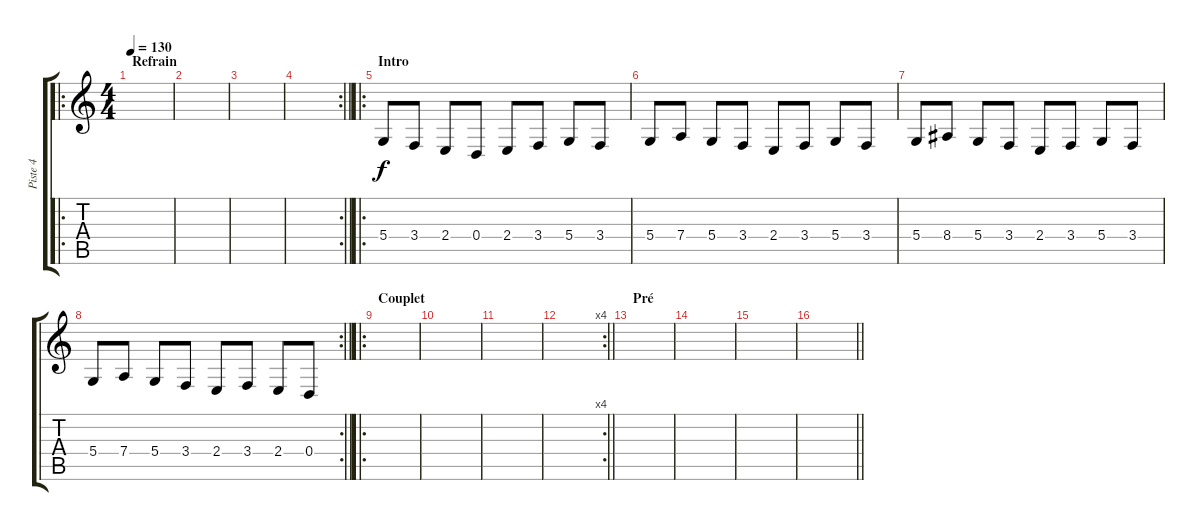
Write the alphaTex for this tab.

\track ("Piste 4" "Piste 4") {instrument flute}
\staff {score tabs}
\tuning (E4 B3 G3 D3 A2 E2) {hide}
\ro
\ts (4 4)
\section ("" "Refrain")
\tempo 130
\clef g2
\ks c
|
|
|
\rc 2
\barLineRight lightlight
|
\ro
\section ("" "Intro")
5.4.8 3.4.8 2.4.8 0.4.8 2.4.8 3.4.8 5.4.8 3.4.8 |
5.4.8 7.4.8 5.4.8 3.4.8 2.4.8 3.4.8 5.4.8 3.4.8 |
5.4.8 8.4.8 5.4.8 3.4.8 2.4.8 3.4.8 5.4.8 3.4.8 |
\rc 2
\barLineRight lightlight
5.4.8 7.4.8 5.4.8 3.4.8 2.4.8 3.4.8 2.4.8 0.4.8 |
\ro
\section ("" "Couplet")
|
|
|
\rc 4
\barLineRight lightlight
|
\section ("" "Pré")
|
|
|
\barLineRight lightlight
